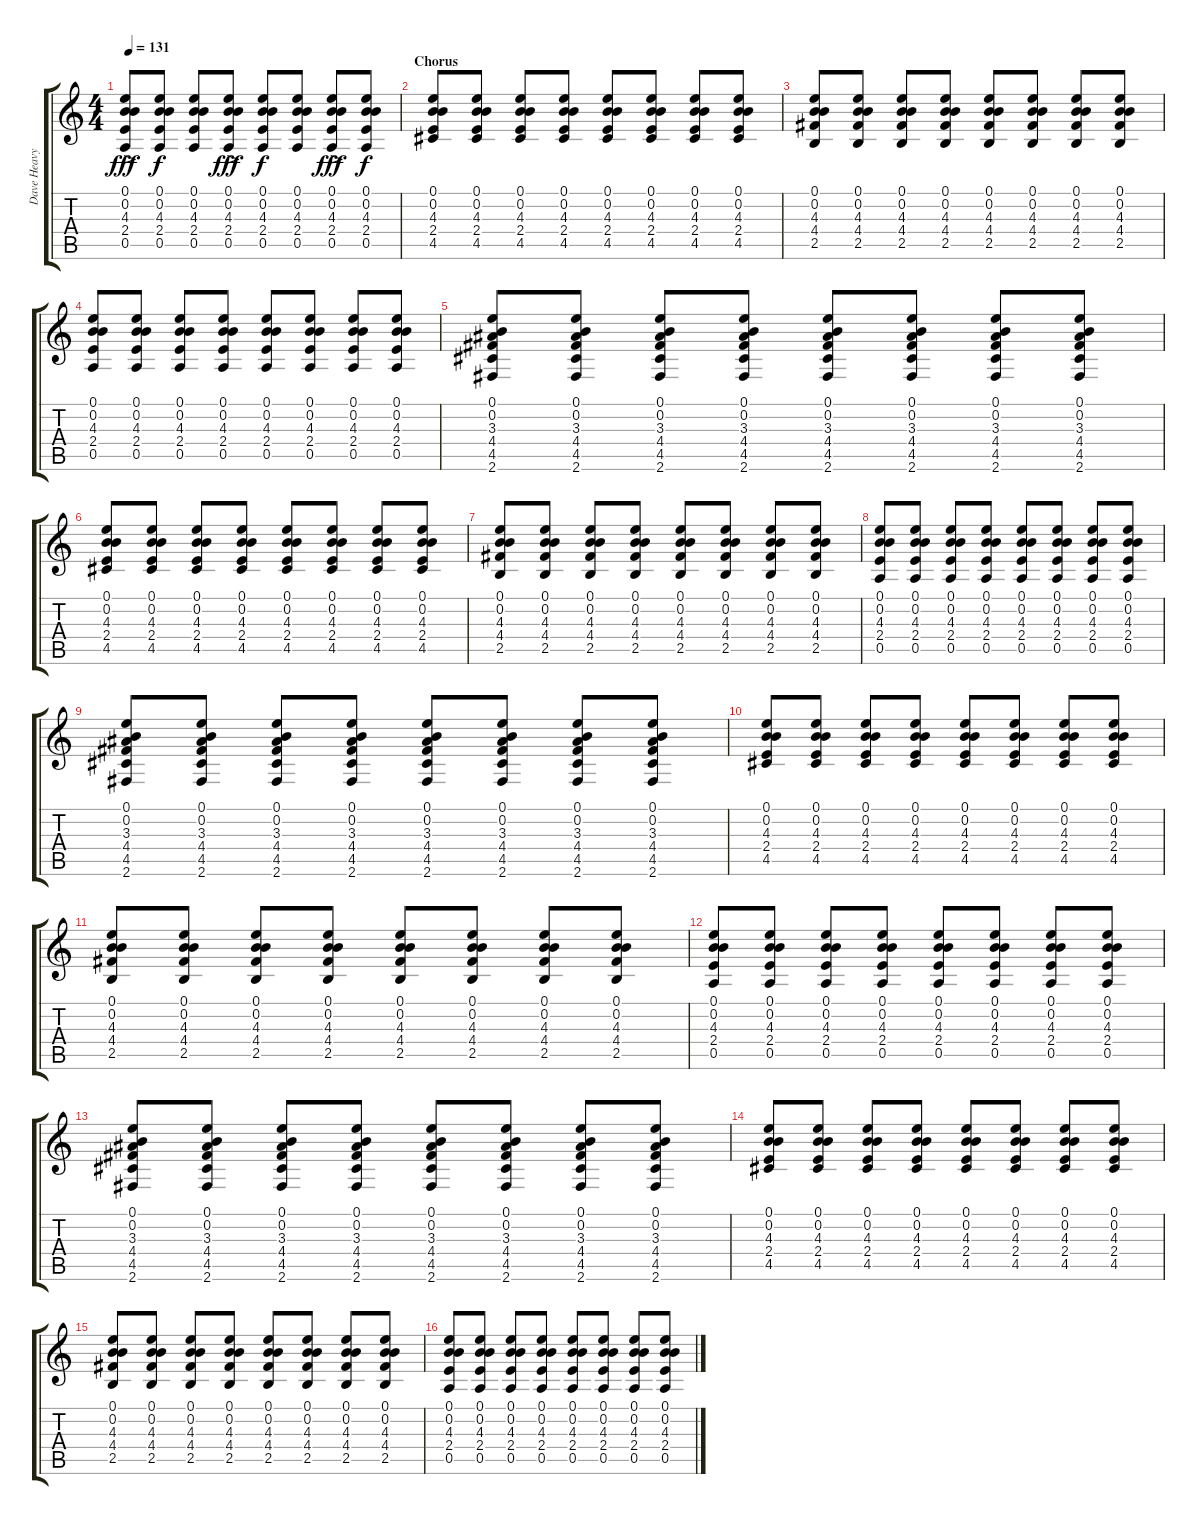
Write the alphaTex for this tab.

\track ("Dave Heavy" "Dave Heavy") {instrument distortionguitar}
\staff {score tabs}
\tuning (E4 B3 G3 D3 A2 E2) {hide}
\ts (4 4)
\tempo 131
\clef g2
\ks c
(0.1{ac} 0.2{ac} 4.3{ac} 2.4{ac} 0.5{ac}).8{dy fff} (0.1 0.2 4.3 2.4 0.5).8{dy f} (0.1 0.2 4.3 2.4 0.5).8 (0.1{ac} 0.2{ac} 4.3{ac} 2.4{ac} 0.5{ac}).8{dy fff} (0.1 0.2 4.3 2.4 0.5).8{dy f} (0.1 0.2 4.3 2.4 0.5).8 (0.1{ac} 0.2{ac} 4.3{ac} 2.4{ac} 0.5{ac}).8{dy fff} (0.1 0.2 4.3 2.4 0.5).8{dy f} |
\section ("" "Chorus")
(0.1 0.2 4.3 2.4 4.5).8 (0.1 0.2 4.3 2.4 4.5).8 (0.1 0.2 4.3 2.4 4.5).8 (0.1 0.2 4.3 2.4 4.5).8 (0.1 0.2 4.3 2.4 4.5).8 (0.1 0.2 4.3 2.4 4.5).8 (0.1 0.2 4.3 2.4 4.5).8 (0.1 0.2 4.3 2.4 4.5).8 |
(0.1 0.2 4.3 4.4 2.5).8 (0.1 0.2 4.3 4.4 2.5).8 (0.1 0.2 4.3 4.4 2.5).8 (0.1 0.2 4.3 4.4 2.5).8 (0.1 0.2 4.3 4.4 2.5).8 (0.1 0.2 4.3 4.4 2.5).8 (0.1 0.2 4.3 4.4 2.5).8 (0.1 0.2 4.3 4.4 2.5).8 |
(0.1 0.2 4.3 2.4 0.5).8 (0.1 0.2 4.3 2.4 0.5).8 (0.1 0.2 4.3 2.4 0.5).8 (0.1 0.2 4.3 2.4 0.5).8 (0.1 0.2 4.3 2.4 0.5).8 (0.1 0.2 4.3 2.4 0.5).8 (0.1 0.2 4.3 2.4 0.5).8 (0.1 0.2 4.3 2.4 0.5).8 |
(0.1 0.2 3.3 4.4 4.5 2.6).8 (0.1 0.2 3.3 4.4 4.5 2.6).8 (0.1 0.2 3.3 4.4 4.5 2.6).8 (0.1 0.2 3.3 4.4 4.5 2.6).8 (0.1 0.2 3.3 4.4 4.5 2.6).8 (0.1 0.2 3.3 4.4 4.5 2.6).8 (0.1 0.2 3.3 4.4 4.5 2.6).8 (0.1 0.2 3.3 4.4 4.5 2.6).8 |
(0.1 0.2 4.3 2.4 4.5).8 (0.1 0.2 4.3 2.4 4.5).8 (0.1 0.2 4.3 2.4 4.5).8 (0.1 0.2 4.3 2.4 4.5).8 (0.1 0.2 4.3 2.4 4.5).8 (0.1 0.2 4.3 2.4 4.5).8 (0.1 0.2 4.3 2.4 4.5).8 (0.1 0.2 4.3 2.4 4.5).8 |
(0.1 0.2 4.3 4.4 2.5).8 (0.1 0.2 4.3 4.4 2.5).8 (0.1 0.2 4.3 4.4 2.5).8 (0.1 0.2 4.3 4.4 2.5).8 (0.1 0.2 4.3 4.4 2.5).8 (0.1 0.2 4.3 4.4 2.5).8 (0.1 0.2 4.3 4.4 2.5).8 (0.1 0.2 4.3 4.4 2.5).8 |
(0.1 0.2 4.3 2.4 0.5).8 (0.1 0.2 4.3 2.4 0.5).8 (0.1 0.2 4.3 2.4 0.5).8 (0.1 0.2 4.3 2.4 0.5).8 (0.1 0.2 4.3 2.4 0.5).8 (0.1 0.2 4.3 2.4 0.5).8 (0.1 0.2 4.3 2.4 0.5).8 (0.1 0.2 4.3 2.4 0.5).8 |
(0.1 0.2 3.3 4.4 4.5 2.6).8 (0.1 0.2 3.3 4.4 4.5 2.6).8 (0.1 0.2 3.3 4.4 4.5 2.6).8 (0.1 0.2 3.3 4.4 4.5 2.6).8 (0.1 0.2 3.3 4.4 4.5 2.6).8 (0.1 0.2 3.3 4.4 4.5 2.6).8 (0.1 0.2 3.3 4.4 4.5 2.6).8 (0.1 0.2 3.3 4.4 4.5 2.6).8 |
(0.1 0.2 4.3 2.4 4.5).8 (0.1 0.2 4.3 2.4 4.5).8 (0.1 0.2 4.3 2.4 4.5).8 (0.1 0.2 4.3 2.4 4.5).8 (0.1 0.2 4.3 2.4 4.5).8 (0.1 0.2 4.3 2.4 4.5).8 (0.1 0.2 4.3 2.4 4.5).8 (0.1 0.2 4.3 2.4 4.5).8 |
(0.1 0.2 4.3 4.4 2.5).8 (0.1 0.2 4.3 4.4 2.5).8 (0.1 0.2 4.3 4.4 2.5).8 (0.1 0.2 4.3 4.4 2.5).8 (0.1 0.2 4.3 4.4 2.5).8 (0.1 0.2 4.3 4.4 2.5).8 (0.1 0.2 4.3 4.4 2.5).8 (0.1 0.2 4.3 4.4 2.5).8 |
(0.1 0.2 4.3 2.4 0.5).8 (0.1 0.2 4.3 2.4 0.5).8 (0.1 0.2 4.3 2.4 0.5).8 (0.1 0.2 4.3 2.4 0.5).8 (0.1 0.2 4.3 2.4 0.5).8 (0.1 0.2 4.3 2.4 0.5).8 (0.1 0.2 4.3 2.4 0.5).8 (0.1 0.2 4.3 2.4 0.5).8 |
(0.1 0.2 3.3 4.4 4.5 2.6).8 (0.1 0.2 3.3 4.4 4.5 2.6).8 (0.1 0.2 3.3 4.4 4.5 2.6).8 (0.1 0.2 3.3 4.4 4.5 2.6).8 (0.1 0.2 3.3 4.4 4.5 2.6).8 (0.1 0.2 3.3 4.4 4.5 2.6).8 (0.1 0.2 3.3 4.4 4.5 2.6).8 (0.1 0.2 3.3 4.4 4.5 2.6).8 |
(0.1 0.2 4.3 2.4 4.5).8 (0.1 0.2 4.3 2.4 4.5).8 (0.1 0.2 4.3 2.4 4.5).8 (0.1 0.2 4.3 2.4 4.5).8 (0.1 0.2 4.3 2.4 4.5).8 (0.1 0.2 4.3 2.4 4.5).8 (0.1 0.2 4.3 2.4 4.5).8 (0.1 0.2 4.3 2.4 4.5).8 |
(0.1 0.2 4.3 4.4 2.5).8 (0.1 0.2 4.3 4.4 2.5).8 (0.1 0.2 4.3 4.4 2.5).8 (0.1 0.2 4.3 4.4 2.5).8 (0.1 0.2 4.3 4.4 2.5).8 (0.1 0.2 4.3 4.4 2.5).8 (0.1 0.2 4.3 4.4 2.5).8 (0.1 0.2 4.3 4.4 2.5).8 |
(0.1 0.2 4.3 2.4 0.5).8 (0.1 0.2 4.3 2.4 0.5).8 (0.1 0.2 4.3 2.4 0.5).8 (0.1 0.2 4.3 2.4 0.5).8 (0.1 0.2 4.3 2.4 0.5).8 (0.1 0.2 4.3 2.4 0.5).8 (0.1 0.2 4.3 2.4 0.5).8 (0.1 0.2 4.3 2.4 0.5).8
